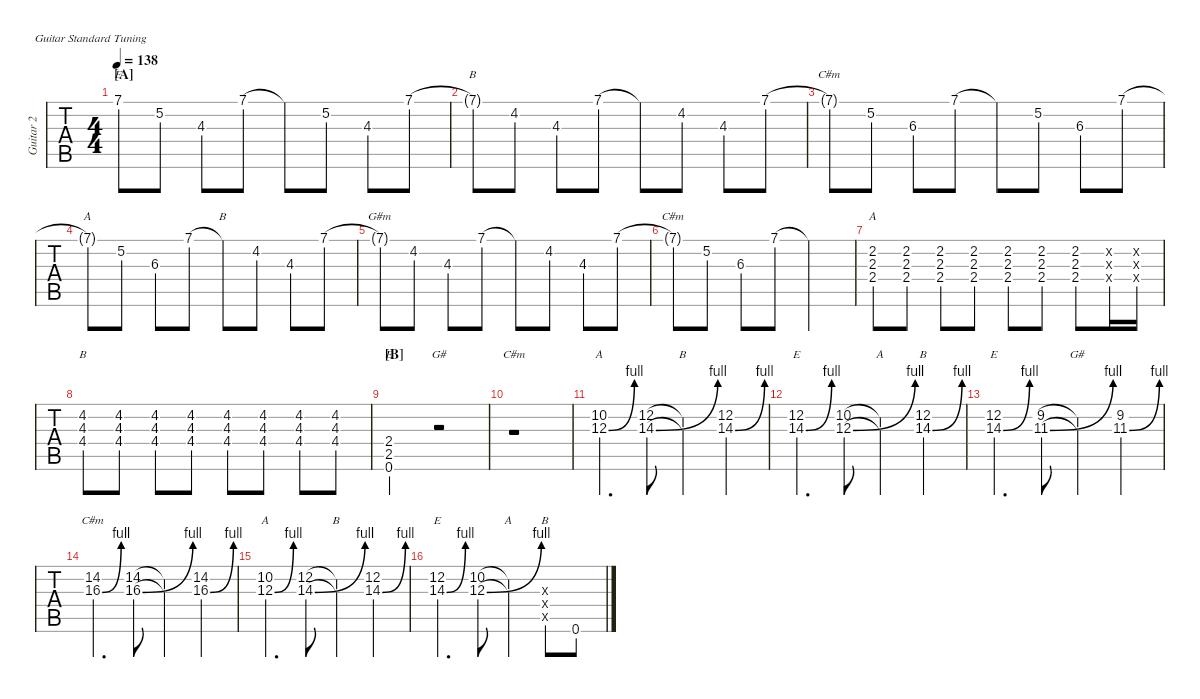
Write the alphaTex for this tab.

\defaultSystemsLayout 4
\hideDynamics
\bracketExtendMode nobrackets
\track ("Guitar 2" "Guitar 2") {defaultSystemsLayout 4 instrument distortionguitar}
\staff {tabs}
\tuning (E4 B3 G3 D3 A2 E2)
\chord ("B" x x x x x x)
\chord ("E" x x x 2 2 0) {showdiagram false showfingering false barre 2}
\chord ("C#m" x x x x x x)
\chord ("B" 7 x x x x x) {firstfret 7 showdiagram false showfingering false}
\chord ("G#m" 7 x x x x x) {firstfret 7 showdiagram false showfingering false}
\chord ("C#m" 7 x x x x x) {firstfret 7 showdiagram false showfingering false}
\chord ("A" 7 x x x x x) {firstfret 7 showdiagram false showfingering false}
\chord ("A" x 2 2 2 x x) {showdiagram false showfingering false barre (2 2)}
\chord ("B" x 4 4 4 x x) {showdiagram false showfingering false barre (4 4)}
\chord ("E" 7 x x x x x) {firstfret 7 showdiagram false showfingering false}
\chord ("G#" x x x x x x)
\chord ("A" x 10 12 x x x) {firstfret 10 showdiagram false showfingering false}
\chord ("B" x 12 14 x x x) {firstfret 12 showdiagram false showfingering false}
\chord ("E" x 12 14 x x x) {firstfret 12 showdiagram false showfingering false}
\chord ("G#" x 9 11 x x x) {firstfret 9 showdiagram false showfingering false}
\chord ("C#m" x 14 16 x x x) {firstfret 14 showdiagram false showfingering false}
\ts (4 4)
\section ("A" "")
\tempo 138
\clef g2
\ks c
7.1{t}.8{ch "E" dy mf} 5.2.8 4.3.8 7.1.8 7.1{t}.8 5.2.8 4.3.8 7.1.8 |
7.1{t}.8{ch "B"} 4.2{acc #}.8 4.3.8 7.1.8 7.1{t}.8 4.2{acc #}.8 4.3.8 7.1.8 |
7.1{t}.8{ch "C#m"} 5.2.8 6.3{acc #}.8 7.1.8 7.1{t}.8 5.2.8 6.3{acc #}.8 7.1.8 |
7.1{t}.8{ch "A"} 5.2.8 6.3{acc #}.8 7.1.8 7.1{t}.8{ch "B"} 4.2{acc #}.8 4.3.8 7.1.8 |
7.1{t}.8{ch "G#m"} 4.2{acc #}.8 4.3.8 7.1.8 7.1{t}.8 4.2{acc #}.8 4.3.8 7.1.8 |
7.1{t}.8{ch "C#m"} 5.2.8 6.3{acc #}.8 7.1.8 7.1{t}.2 |
(2.2{acc #} 2.3 2.4).8{ch "A" instrument distortionguitar} (2.2{acc #} 2.3 2.4).8 (2.2{acc #} 2.3 2.4).8 (2.2{acc #} 2.3 2.4).8 (2.2{acc #} 2.3 2.4).8 (2.2{acc #} 2.3 2.4).8 (2.2{acc #} 2.3 2.4).8 (0.4{x} 0.3{x} 0.2{x}).16 (0.2{x} 0.3{x} 0.4{x}).16 |
(4.2{acc #} 4.3 4.4{acc #}).8{ch "B"} (4.2{acc #} 4.3 4.4{acc #}).8 (4.2{acc #} 4.3 4.4{acc #}).8 (4.2{acc #} 4.3 4.4{acc #}).8 (4.2{acc #} 4.3 4.4{acc #}).8 (4.2{acc #} 4.3 4.4{acc #}).8 (4.2{acc #} 4.3 4.4{acc #}).8 (4.2{acc #} 4.3 4.4{acc #}).8 |
\section ("B" "")
(2.4 2.5 0.6).2{ch "E"} r.2{ch "G#"} |
r.1{ch "C#m"} |
(10.2 12.3{be (bend 0 0 15 4)}).4{d ch "A"} (14.3{be (bend 0 0 15 4)} 12.2).8 (14.3{t} 12.2{t}).4{ch "B"} (14.3{be (bend 0 0 15 4)} 12.2).4 |
(12.2 14.3{be (bend 0 0 15 4)}).4{d ch "E"} (12.3{be (bend 0 0 15 4)} 10.2).8 (12.3{t} 10.2{t}).4{ch "A"} (14.3{be (bend 0 0 15 4)} 12.2).4{ch "B"} |
(12.2 14.3{be (bend 0 0 15 4)}).4{d ch "E"} (11.3{be (bend 0 0 15 4) acc #} 9.2{acc #}).8 (11.3{t} 9.2{t acc #}).4{ch "G#"} (11.3{be (bend 0 0 15 4) acc #} 9.2{acc #}).4 |
(14.2{acc #} 16.3{be (bend 0 0 15 4)}).4{d ch "C#m"} (16.3{be (bend 0 0 15 4)} 14.2{acc #}).8 (16.3{t} 14.2{t acc #}).4 (16.3{be (bend 0 0 15 4)} 14.2{acc #}).4 |
(10.2 12.3{be (bend 0 0 15 4)}).4{d ch "A"} (14.3{be (bend 0 0 15 4)} 12.2).8 (14.3{t} 12.2{t}).4{ch "B"} (14.3{be (bend 0 0 15 4)} 12.2).4 |
(12.2 14.3{be (bend 0 0 15 4)}).4{d ch "E"} (12.3{be (bend 0 0 15 4)} 10.2).8 (12.3{t} 10.2{t}).4{ch "A"} (0.3{x} 0.4{x} 0.5{x}).8{ch "B"} 0.6.8
